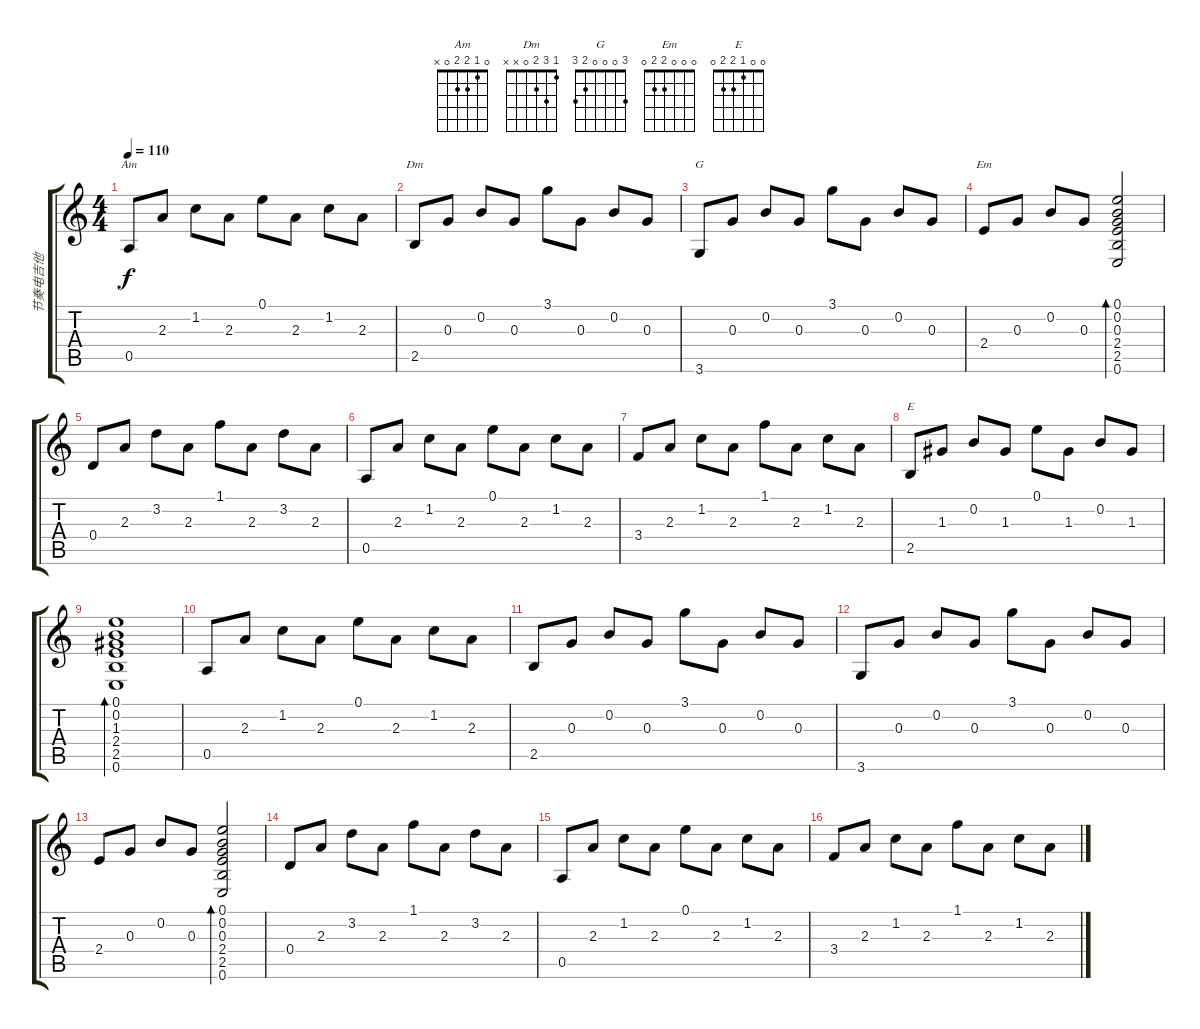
\track ("节奏电吉他" "节奏电吉他") {instrument electricguitarjazz}
\staff {score tabs}
\tuning (E4 B3 G3 D3 A2 E2) {hide}
\chord ("Am" 0 1 2 2 0 x)
\chord ("Dm" 1 3 2 0 x x)
\chord ("G" 3 0 0 0 2 3)
\chord ("Em" 0 0 0 2 2 0)
\chord ("E" 0 0 1 2 2 0)
\ts (4 4)
\tempo 110
\clef g2
\ks c
0.5.8{ch "Am" dy f instrument electricguitarjazz} 2.3.8 1.2.8 2.3.8 0.1.8 2.3.8 1.2.8 2.3.8 |
2.5.8{ch "Dm"} 0.3.8 0.2.8 0.3.8 3.1.8 0.3.8 0.2.8 0.3.8 |
3.6.8{ch "G"} 0.3.8 0.2.8 0.3.8 3.1.8 0.3.8 0.2.8 0.3.8 |
2.4.8{ch "Em"} 0.3.8 0.2.8 0.3.8 (0.1 0.2 0.3 2.4 2.5 0.6).2{bd 240} |
0.4.8 2.3.8 3.2.8 2.3.8 1.1.8 2.3.8 3.2.8 2.3.8 |
0.5.8 2.3.8 1.2.8 2.3.8 0.1.8 2.3.8 1.2.8 2.3.8 |
3.4.8 2.3.8 1.2.8 2.3.8 1.1.8 2.3.8 1.2.8 2.3.8 |
2.5.8{ch "E"} 1.3.8 0.2.8 1.3.8 0.1.8 1.3.8 0.2.8 1.3.8 |
(0.1 0.2 1.3 2.4 2.5 0.6).1{bd 240} |
0.5.8 2.3.8 1.2.8 2.3.8 0.1.8 2.3.8 1.2.8 2.3.8 |
2.5.8 0.3.8 0.2.8 0.3.8 3.1.8 0.3.8 0.2.8 0.3.8 |
3.6.8 0.3.8 0.2.8 0.3.8 3.1.8 0.3.8 0.2.8 0.3.8 |
2.4.8 0.3.8 0.2.8 0.3.8 (0.1 0.2 0.3 2.4 2.5 0.6).2{bd 240} |
0.4.8 2.3.8 3.2.8 2.3.8 1.1.8 2.3.8 3.2.8 2.3.8 |
0.5.8 2.3.8 1.2.8 2.3.8 0.1.8 2.3.8 1.2.8 2.3.8 |
3.4.8 2.3.8 1.2.8 2.3.8 1.1.8 2.3.8 1.2.8 2.3.8
